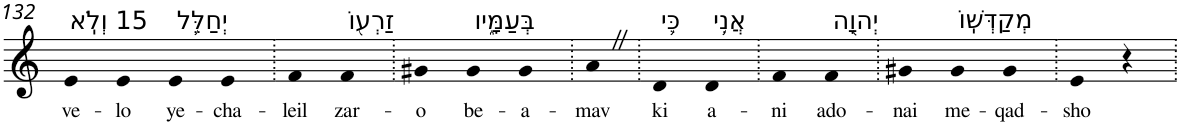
**kern	**text
*part1	*part1
*staff1	*staff1
*I"Piano	*
*I'Pno	*
!!LO:PB:g=z
*clefG2	*
*k[]	*
=132	=132
!LO:TX:a:t=15 וְלֹֽא	!
!	!LO:LY:b
4e	ve-
!	!LO:LY:b
4e	-lo
!LO:TX:a:t=יְחַלֵּ֥ל	!
!	!LO:LY:b
4e	ye-
!	!LO:LY:b
4e	-cha-
=133.	=133.
!	!LO:LY:b
4f	-leil
!LO:TX:a:t=זַרְע֖וֹ	!
!	!LO:LY:b
4f	zar-
=134.	=134.
!	!LO:LY:b
4g#X	-o
!LO:TX:a:t=בְּעַמָּ֑יו	!
!	!LO:LY:b
4g#	be-
!	!LO:LY:b
4g#	-a-
=135.	=135.
!	!LO:LY:b
4aZ	-mav
=136.	=136.
!LO:TX:a:t=כִּ֛י	!
!	!LO:LY:b
4d	ki
!LO:TX:a:t=אֲנִ֥י	!
!	!LO:LY:b
4d	a-
=137.	=137.
!	!LO:LY:b
4f	-ni
!LO:TX:a:t=יְהוָ֖ה	!
!	!LO:LY:b
4f	ado-
=138.	=138.
!	!LO:LY:b
4g#X	-nai
!LO:TX:a:t=מְקַדְּשֽׁוֹ	!
!	!LO:LY:b
4g#	me-
!	!LO:LY:b
4g#	-qad-
=139.	=139.
!	!LO:LY:b
4e	-sho
4r	.
=.	=.
*-	*-
